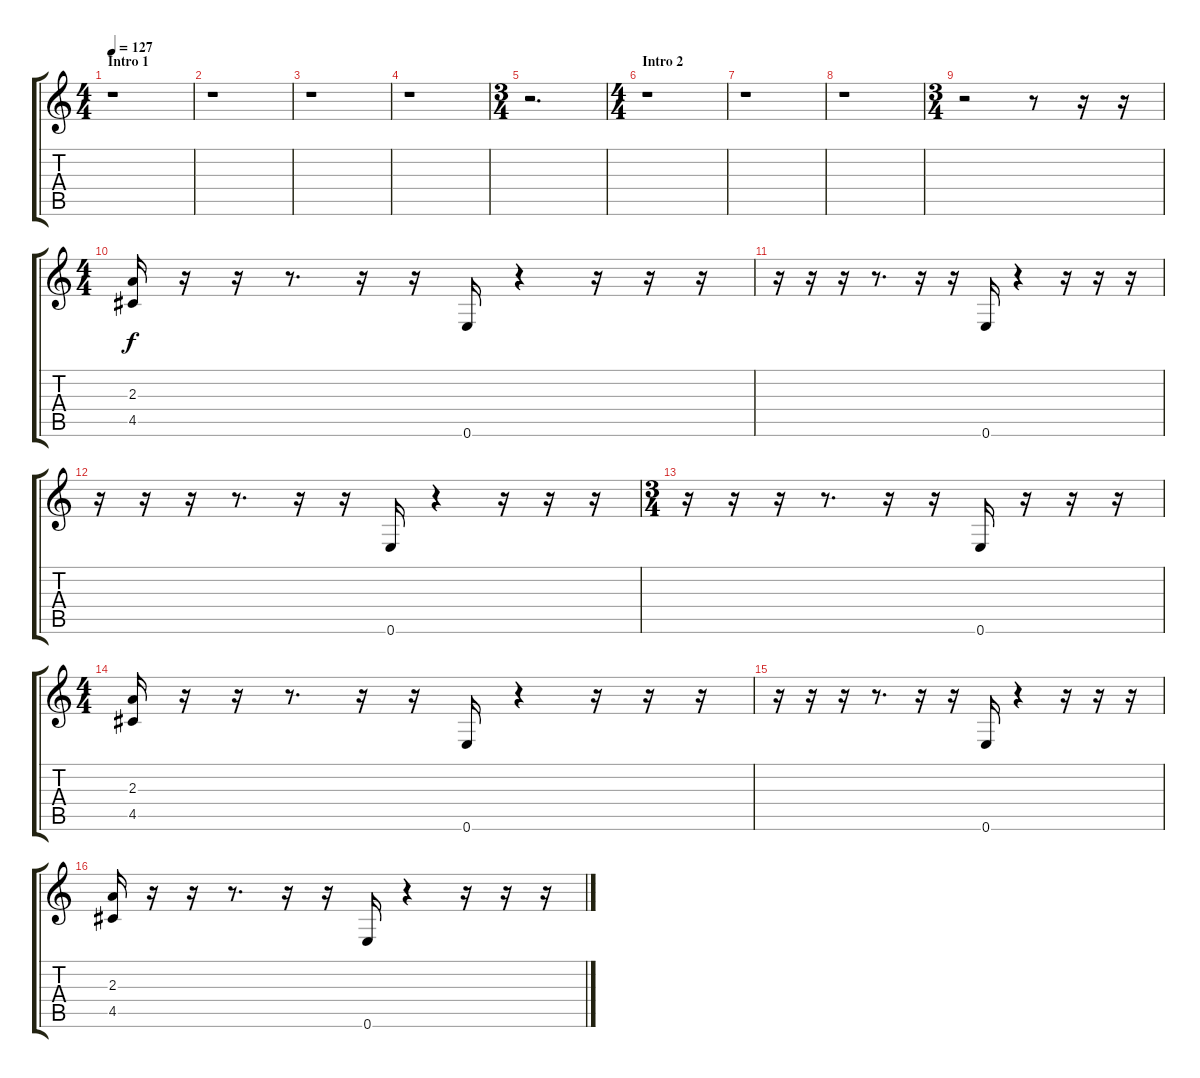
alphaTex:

\track "" {instrument acousticguitarnylon}
\staff {score tabs}
\tuning (E4 B3 G3 D3 A2 E2) {hide}
\ts (4 4)
\section ("" "Intro 1")
\tempo 127
\clef g2
\ks c
r.1{dy f instrument acousticguitarnylon} |
r.1 |
r.1 |
r.1 |
\ts (3 4)
r.2{d} |
\ts (4 4)
\section ("" "Intro 2")
r.1 |
r.1 |
r.1 |
\ts (3 4)
r.2 r.8 r.16 r.16 |
\ts (4 4)
(2.3 4.5).16 r.16 r.16 r.8{d} r.16 r.16 0.6.16 r.4 r.16 r.16 r.16 |
r.16 r.16 r.16 r.8{d} r.16 r.16 0.6.16 r.4 r.16 r.16 r.16 |
r.16 r.16 r.16 r.8{d} r.16 r.16 0.6.16 r.4 r.16 r.16 r.16 |
\ts (3 4)
r.16 r.16 r.16 r.8{d} r.16 r.16 0.6.16 r.16 r.16 r.16 |
\ts (4 4)
(2.3 4.5).16 r.16 r.16 r.8{d} r.16 r.16 0.6.16 r.4 r.16 r.16 r.16 |
r.16 r.16 r.16 r.8{d} r.16 r.16 0.6.16 r.4 r.16 r.16 r.16 |
(2.3 4.5).16 r.16 r.16 r.8{d} r.16 r.16 0.6.16 r.4 r.16 r.16 r.16
